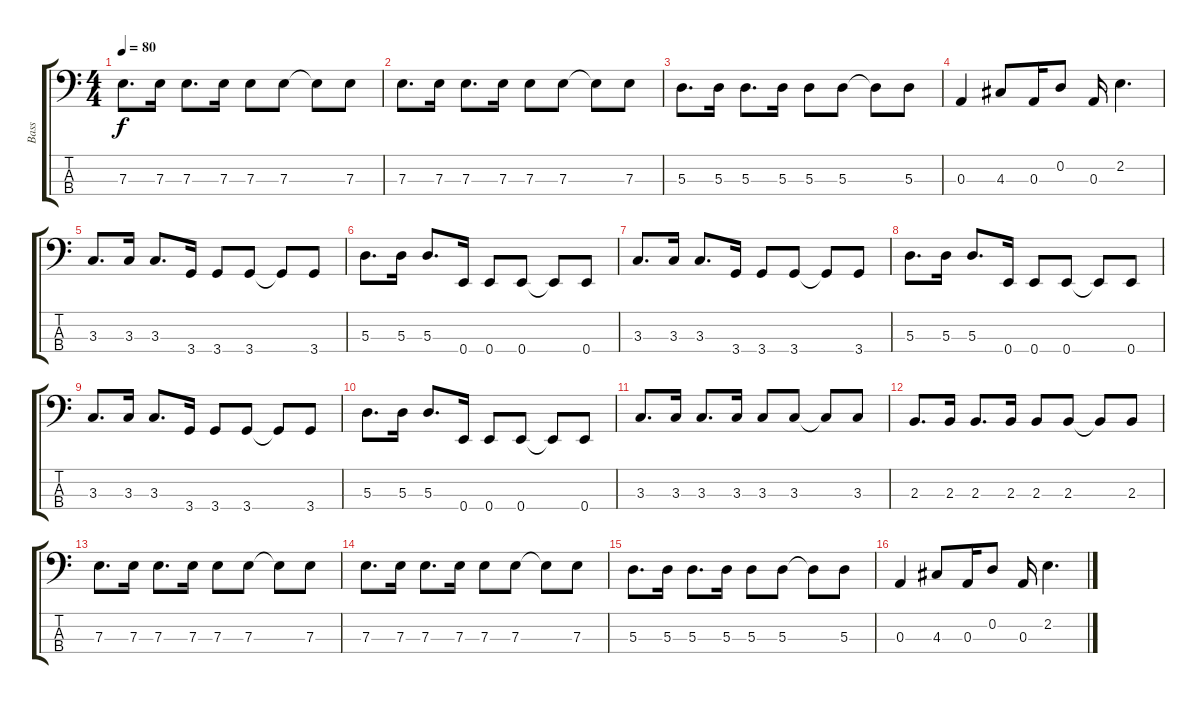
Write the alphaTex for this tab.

\track ("Bass" "Bass") {instrument electricbasspick}
\staff {score tabs}
\tuning (G2 D2 A1 E1) {hide}
\ts (4 4)
\tempo 80
\clef f4
\ks c
7.3.8{d dy f} 7.3.16 7.3.8{d} 7.3.16 7.3.8 7.3.8 7.3{t}.8 7.3.8 |
7.3.8{d} 7.3.16 7.3.8{d} 7.3.16 7.3.8 7.3.8 7.3{t}.8 7.3.8 |
5.3.8{d} 5.3.16 5.3.8{d} 5.3.16 5.3.8 5.3.8 5.3{t}.8 5.3.8 |
0.3.4 4.3.8 0.3.16 0.2.8 0.3.16 2.2.4{d} |
3.3.8{d} 3.3.16 3.3.8{d} 3.4.16 3.4.8 3.4.8 3.4{t}.8 3.4.8 |
5.3.8{d} 5.3.16 5.3.8{d} 0.4.16 0.4.8 0.4.8 0.4{t}.8 0.4.8 |
3.3.8{d} 3.3.16 3.3.8{d} 3.4.16 3.4.8 3.4.8 3.4{t}.8 3.4.8 |
5.3.8{d} 5.3.16 5.3.8{d} 0.4.16 0.4.8 0.4.8 0.4{t}.8 0.4.8 |
3.3.8{d} 3.3.16 3.3.8{d} 3.4.16 3.4.8 3.4.8 3.4{t}.8 3.4.8 |
5.3.8{d} 5.3.16 5.3.8{d} 0.4.16 0.4.8 0.4.8 0.4{t}.8 0.4.8 |
3.3.8{d} 3.3.16 3.3.8{d} 3.3.16 3.3.8 3.3.8 3.3{t}.8 3.3.8 |
2.3.8{d} 2.3.16 2.3.8{d} 2.3.16 2.3.8 2.3.8 2.3{t}.8 2.3.8 |
7.3.8{d} 7.3.16 7.3.8{d} 7.3.16 7.3.8 7.3.8 7.3{t}.8 7.3.8 |
7.3.8{d} 7.3.16 7.3.8{d} 7.3.16 7.3.8 7.3.8 7.3{t}.8 7.3.8 |
5.3.8{d} 5.3.16 5.3.8{d} 5.3.16 5.3.8 5.3.8 5.3{t}.8 5.3.8 |
0.3.4 4.3.8 0.3.16 0.2.8 0.3.16 2.2.4{d}
